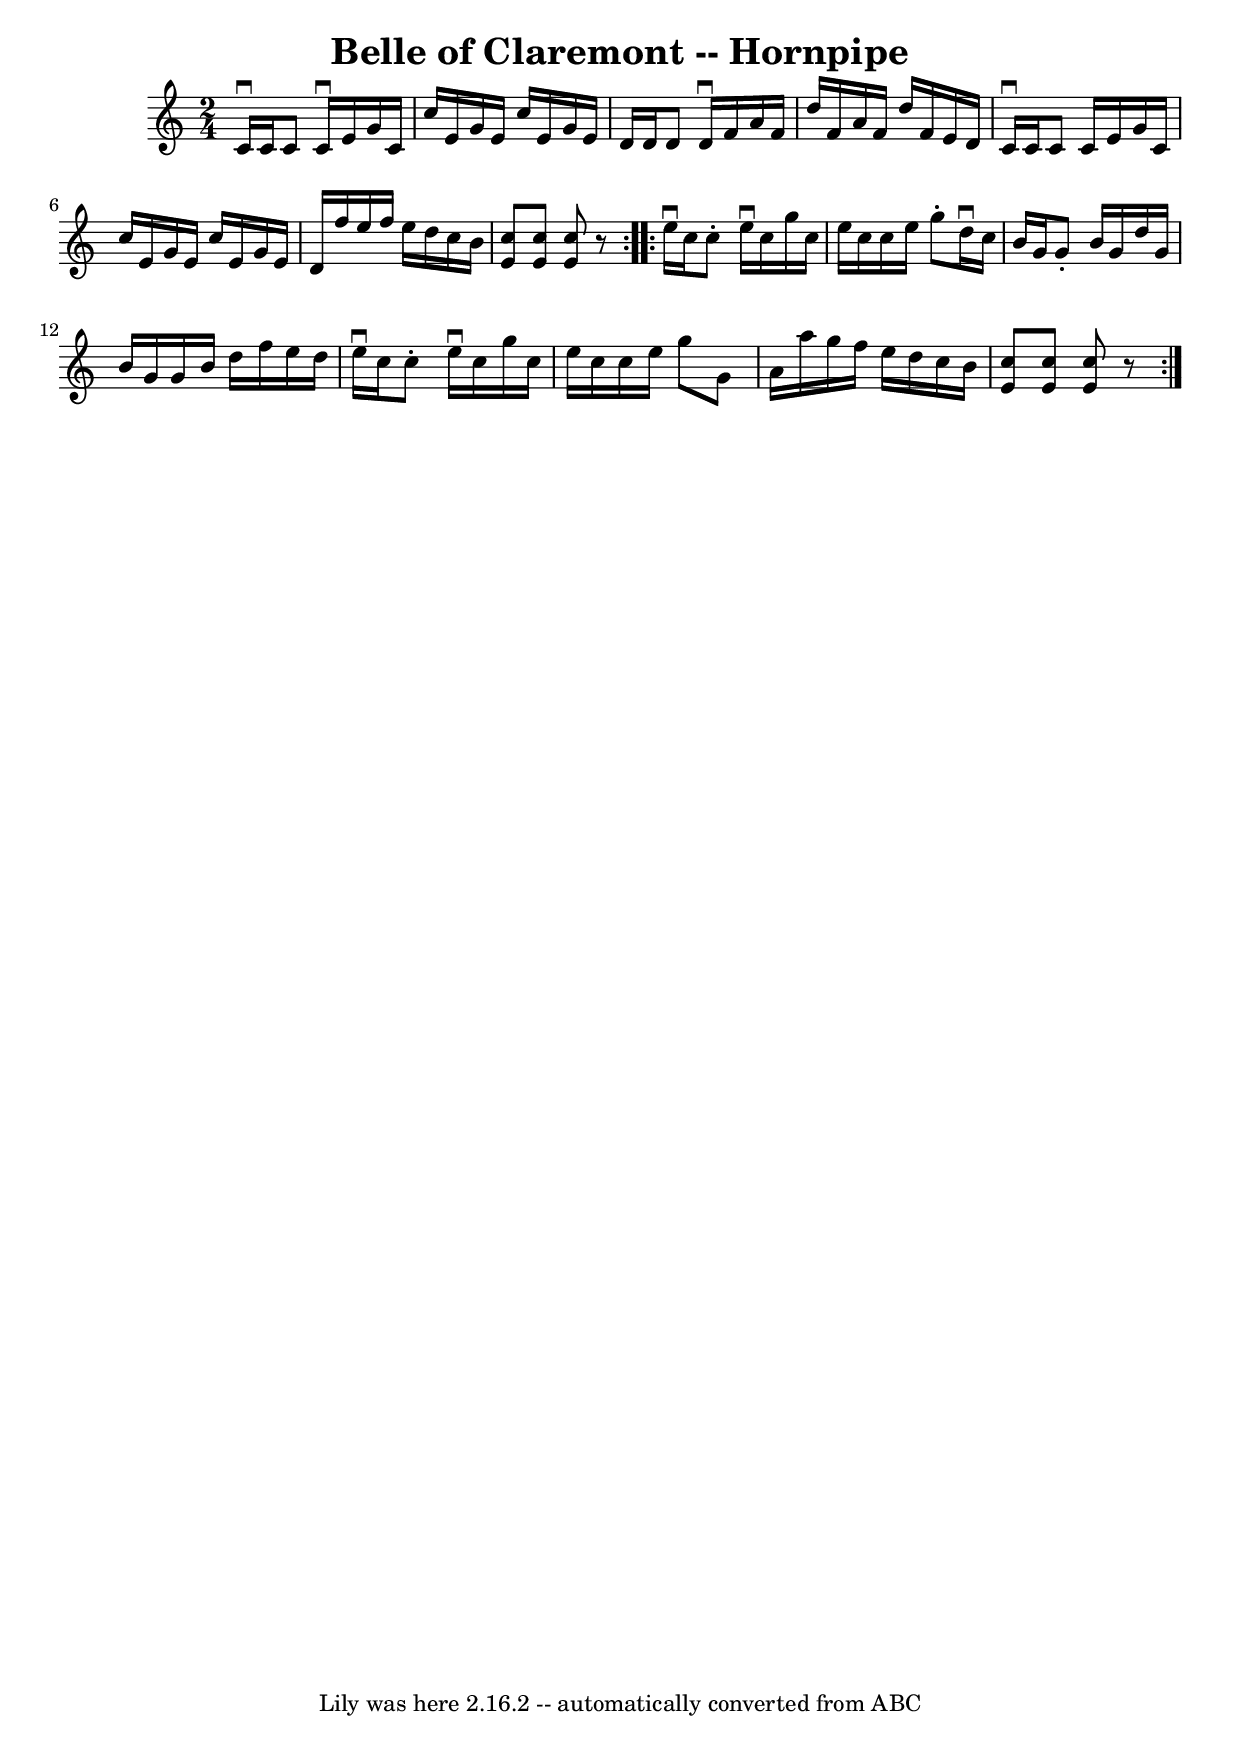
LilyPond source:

\version "2.16.2"
\include "Mammoth.ily"
\header {
  %% book = "Cole's 1000 Fiddle Tunes"
  crossRefNumber = "1"
  footnotes = ""
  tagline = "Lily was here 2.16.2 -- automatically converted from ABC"
  title = "Belle of Claremont -- Hornpipe"

}
voicedefault =  {



  \repeat volta 2 {

    \time 2/4 
    \key c \major
    c'16^\downbow c'16 c'8 c'16^\downbow e'16 
    g'16 c'16  |
    c''16 e'16 g'16 e'16 c''16 e'16    
    g'16 e'16  |
    d'16 d'16 d'8 d'16^\downbow f'16 a'16   
    f'16  |
    d''16 f'16 a'16 f'16 d''16 f'16 e'16    
    d'16  |
    c'16^\downbow c'16 c'8 c'16 e'16 g'16 c'16 
    |
    c''16 e'16 g'16 e'16 c''16 e'16 g'16 e'16  
    |
    d'16 f''16 e''16 f''16 e''16 d''16 c''16 b'16  
    |
    << c''8 e'8   >> << c''8 e'8   >> << c''8 e'8   >> r8 
  } 
  
  \repeat volta 2 {
    e''16^\downbow c''16 c''8 -. e''16^\downbow   
    c''16 g''16 c''16  |
    e''16 c''16 c''16 e''16 g''8 -. 
    d''16^\downbow c''16  |
    b'16 g'16 g'8 -. b'16 g'16    
    d''16 g'16  |
    b'16 g'16 g'16 b'16 d''16 f''16    
    e''16 d''16  |
    e''16^\downbow c''16 c''8 -. e''16^\downbow c''16 g''16 c''16  |
    e''16 c''16 c''16    
    e''16 g''8 g'8  |
    a'16 a''16 g''16 f''16 e''16    
    d''16 c''16 b'16  |
    << c''8 e'8   >> << c''8 e'8   >> << 
      c''8 e'8   >> r8 
  }   

}

\score{
  <<

    \context Staff="default"
    {
      \voicedefault 
      
    }

  >>
  \layout {
    
  }
  \midi {
  }

}
